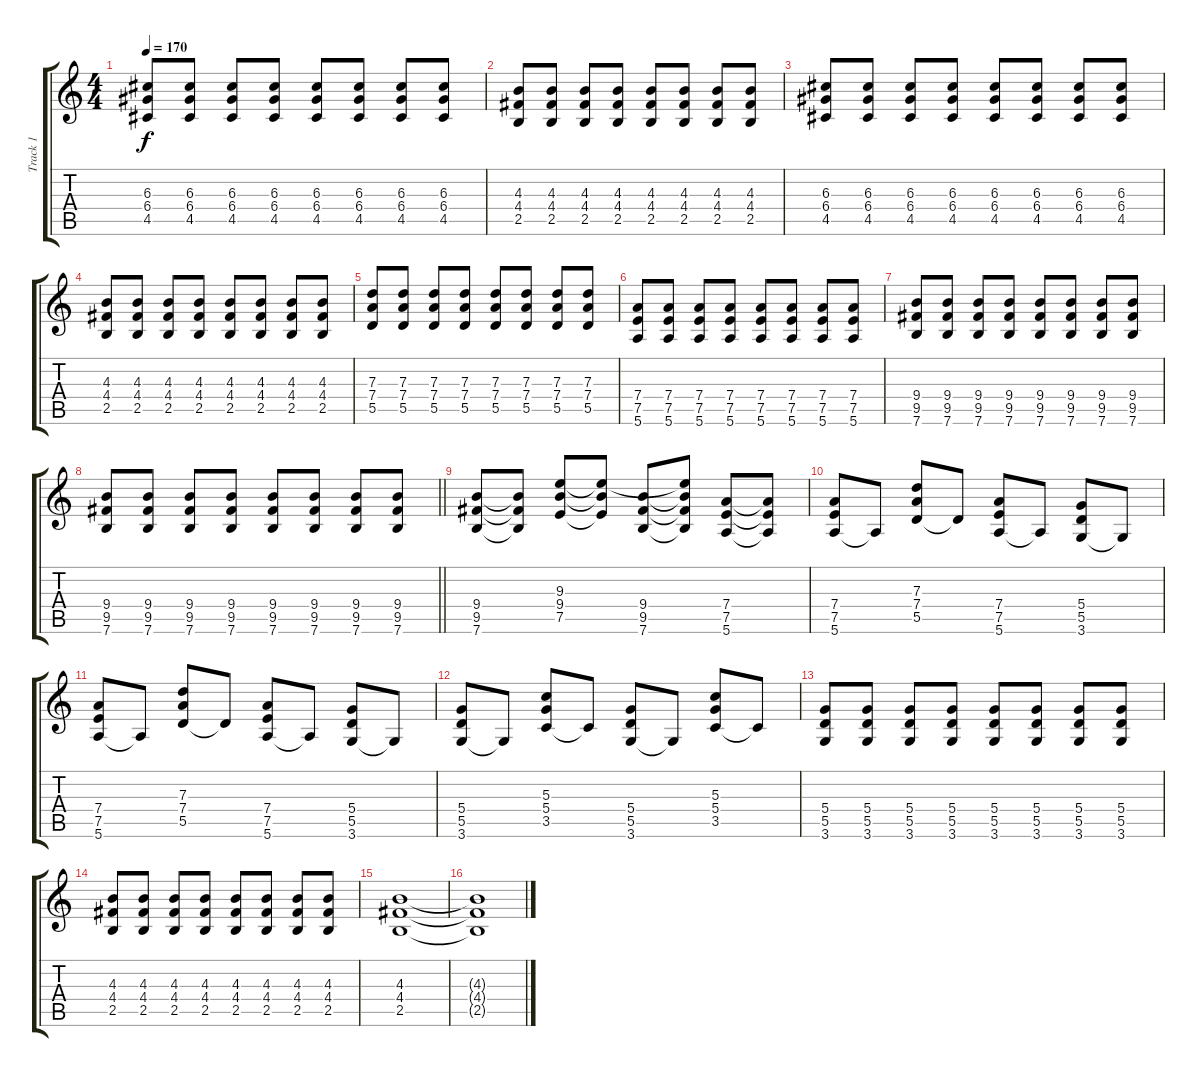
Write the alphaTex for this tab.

\track ("Track 1" "Track 1") {instrument distortionguitar}
\staff {score tabs}
\tuning (E4 B3 G3 D3 A2 E2) {hide}
\ts (4 4)
\tempo 170
\clef g2
\ks c
(6.3 6.4 4.5).8{dy f} (6.3 6.4 4.5).8 (6.3 6.4 4.5).8 (6.3 6.4 4.5).8 (6.3 6.4 4.5).8 (6.3 6.4 4.5).8 (6.3 6.4 4.5).8 (6.3 6.4 4.5).8 |
(4.3 4.4 2.5).8 (4.3 4.4 2.5).8 (4.3 4.4 2.5).8 (4.3 4.4 2.5).8 (4.3 4.4 2.5).8 (4.3 4.4 2.5).8 (4.3 4.4 2.5).8 (4.3 4.4 2.5).8 |
(6.3 6.4 4.5).8 (6.3 6.4 4.5).8 (6.3 6.4 4.5).8 (6.3 6.4 4.5).8 (6.3 6.4 4.5).8 (6.3 6.4 4.5).8 (6.3 6.4 4.5).8 (6.3 6.4 4.5).8 |
(4.3 4.4 2.5).8 (4.3 4.4 2.5).8 (4.3 4.4 2.5).8 (4.3 4.4 2.5).8 (4.3 4.4 2.5).8 (4.3 4.4 2.5).8 (4.3 4.4 2.5).8 (4.3 4.4 2.5).8 |
(7.3 7.4 5.5).8 (7.3 7.4 5.5).8 (7.3 7.4 5.5).8 (7.3 7.4 5.5).8 (7.3 7.4 5.5).8 (7.3 7.4 5.5).8 (7.3 7.4 5.5).8 (7.3 7.4 5.5).8 |
(7.4 7.5 5.6).8 (7.4 7.5 5.6).8 (7.4 7.5 5.6).8 (7.4 7.5 5.6).8 (7.4 7.5 5.6).8 (7.4 7.5 5.6).8 (7.4 7.5 5.6).8 (7.4 7.5 5.6).8 |
(9.4 9.5 7.6).8 (9.4 9.5 7.6).8 (9.4 9.5 7.6).8 (9.4 9.5 7.6).8 (9.4 9.5 7.6).8 (9.4 9.5 7.6).8 (9.4 9.5 7.6).8 (9.4 9.5 7.6).8 |
\barLineRight lightlight
(9.4 9.5 7.6).8 (9.4 9.5 7.6).8 (9.4 9.5 7.6).8 (9.4 9.5 7.6).8 (9.4 9.5 7.6).8 (9.4 9.5 7.6).8 (9.4 9.5 7.6).8 (9.4 9.5 7.6).8 |
(9.4 9.5 7.6).8 (9.4{t} 9.5{t} 7.6{t}).8 (9.3 9.4 7.5).8 (9.3{t} 9.4{t} 7.5{t}).8 (9.4 9.5 7.6).8 (9.3{t} 9.4{t} 9.5{t} 7.6{t}).8 (7.4 7.5 5.6).8 (7.4{t} 7.5{t} 5.6{t}).8 |
(7.4 7.5 5.6).8 5.6{t}.8 (7.3 7.4 5.5).8 5.5{t}.8 (7.4 7.5 5.6).8 5.6{t}.8 (5.4 5.5 3.6).8 3.6{t}.8 |
(7.4 7.5 5.6).8 5.6{t}.8 (7.3 7.4 5.5).8 5.5{t}.8 (7.4 7.5 5.6).8 5.6{t}.8 (5.4 5.5 3.6).8 3.6{t}.8 |
(5.4 5.5 3.6).8 3.6{t}.8 (5.3 5.4 3.5).8 3.5{t}.8 (5.4 5.5 3.6).8 3.6{t}.8 (5.3 5.4 3.5).8 3.5{t}.8 |
(5.4 5.5 3.6).8 (5.4 5.5 3.6).8 (5.4 5.5 3.6).8 (5.4 5.5 3.6).8 (5.4 5.5 3.6).8 (5.4 5.5 3.6).8 (5.4 5.5 3.6).8 (5.4 5.5 3.6).8 |
(4.3 4.4 2.5).8 (4.3 4.4 2.5).8 (4.3 4.4 2.5).8 (4.3 4.4 2.5).8 (4.3 4.4 2.5).8 (4.3 4.4 2.5).8 (4.3 4.4 2.5).8 (4.3 4.4 2.5).8 |
(4.3 4.4 2.5).1 |
(4.3{t} 4.4{t} 2.5{t}).1
